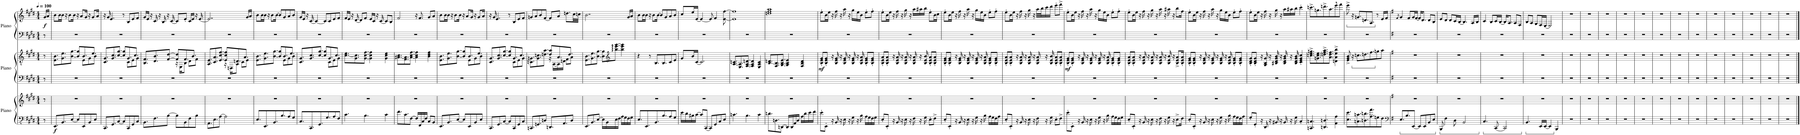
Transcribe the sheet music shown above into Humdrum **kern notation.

**kern	**kern	**dynam	**kern	**kern	**dynam	**kern	**kern	**dynam
*part3	*part3	*part3	*part2	*part2	*part2	*part1	*part1	*part1
*staff6	*staff5	*staff5/6	*staff4	*staff3	*staff3/4	*staff2	*staff1	*staff1/2
*I"Piano	*	*	*I"Piano	*	*	*I"Piano	*	*
*I'Pno.	*	*	*I'Pno.	*	*	*I'Pno.	*	*
*clefFv4	*clefG2	*	*clefF4	*clefGv2	*	*clefF4	*clefG2	*
*k[f#c#g#d#]	*k[f#c#g#d#]	*	*k[f#c#g#d#]	*k[f#c#g#d#]	*	*k[f#c#g#d#]	*k[f#c#g#d#]	*
*M4/4	*M4/4	*	*M4/4	*M4/4	*	*M4/4	*M4/4	*
*MM100	*MM100	*	*MM100	*MM100	*	*MM100	*MM100	*
=1	=1	=1	=1	=1	=1	=1	=1	=1
!	!	!	!	!	!	!	!	!LO:DY:b
8r	8r	.	8r	8r	.	8r	16g#/LL	f
.	.	.	.	.	.	.	16a/JJ	.
=2	=2	=2	=2	=2	=2	=2	=2	=2
*	*	*	*	*^	*	*	*	*
!	!	!LO:DY:b=2	!	!	!	!	!	!	!
8.EEE/L	1r	f	1r	8.E\ 8.B\L	8ryy	.	1r	8b\L	.
*	*	*	*	*v	*v	*	*	*	*
.	.	.	.	.	.	.	16b\L	.
8.BBB/	.	.	.	8.G#\ 8.e\	.	.	16b\JJ	.
.	.	.	.	.	.	.	16r	.
.	.	.	.	.	.	.	8b\L	.
[8EE/J	.	.	.	[8B\ [8g#\J	.	.	.	.
.	.	.	.	.	.	.	16b\Jk	.
8EE/L]	.	.	.	8B/] 8g#/]L	.	.	16r	.
.	.	.	.	.	.	.	8a/L	.
*	*	*	*	*^	*	*	*	*
8EEE/	.	.	.	8.B/	8E\L	.	.	.	.
.	.	.	.	.	.	.	.	16g#/Jk	.
8BBB/	.	.	.	.	8G#\	.	.	16r	.
.	.	.	.	8.e/J	.	.	.	8g#/L	.
8EE/J	.	.	.	.	8B\J	.	.	.	.
.	.	.	.	.	.	.	.	16a/Jk	.
=3	=3	=3	=3	=3	=3	=3	=3	=3	=3
8.CCC#/L	1r	.	1r	8.C#/ 8.G#/L	8ryy	.	1r	16r	.
.	.	.	.	.	.	.	.	16g#/	.
*	*	*	*	*v	*v	*	*	*	*
.	.	.	.	.	.	.	4.e/	.
8.GGG#/	.	.	.	8.G#/ 8.c#/	.	.	.	.
[8CC#/J	.	.	.	[8c#/ [8g#/J	.	.	.	.
8CC#/L]	.	.	.	8c#/] 8g#/]L	.	.	8r	.
*	*	*	*	*^	*	*	*	*
8CCC#/	.	.	.	8.G#/	8C#\L	.	.	8B/L	.
8GGG#/	.	.	.	.	8E\	.	.	8e/	.
.	.	.	.	8.c#/J	.	.	.	.	.
8CC#/J	.	.	.	.	8G#\J	.	.	8f#/J	.
=4	=4	=4	=4	=4	=4	=4	=4	=4	=4
8.BBB\L	1r	.	1r	8.BB/ 8.F#/L	2ryy	.	1r	16g#/LL	.
.	.	.	.	.	.	.	.	16e/JJ	.
.	.	.	.	.	.	.	.	16r	.
8.FF#\	.	.	.	8.D#/ 8.B/	.	.	.	16c#/	.
.	.	.	.	.	.	.	.	16r	.
.	.	.	.	.	.	.	.	16B/	.
[8BB\J	.	.	.	[8F#/ [8d#/J	.	.	.	16r	.
.	.	.	.	.	.	.	.	[16c#/	.
8BB\L]	.	.	.	8F#/] 8d#/]L	16r	.	.	8c#/L]	.
.	.	.	.	.	16EE\KL	.	.	.	.
8BBB\	.	.	.	8.F#/	8BB\J	.	.	8e'/J	.
8FF#\	.	.	.	.	8D#\L	.	.	16c#/LL	.
.	.	.	.	8.B/J	.	.	.	16e/JJ	.
8BB\J	.	.	.	.	8F#\J	.	.	16r	.
.	.	.	.	.	.	.	.	[16e/	.
=5	=5	=5	=5	=5	=5	=5	=5	=5	=5
8.AAA\L	1r	.	1r	8.AA/ 8.E/L	2ryy	.	1r	2..e/]	.
8.EE\	.	.	.	8.C#/ 8.A/	.	.	.	.	.
[8AA\J	.	.	.	[8E/ [8c#/ [8f#/J	.	.	.	.	.
2AA\]	.	.	.	8E/] 8c#/] 8f#/]L	16r	.	.	.	.
.	.	.	.	.	16DDn\KL	.	.	.	.
.	.	.	.	8.Dn/	8AA\J	.	.	.	.
.	.	.	.	.	8C#\L	.	.	.	.
.	.	.	.	8.A/J	.	.	.	.	.
.	.	.	.	.	8E\J	.	.	16g#/LL	.
.	.	.	.	.	.	.	.	16a/JJ	.
=6	=6	=6	=6	=6	=6	=6	=6	=6	=6
8.EE/L	1r	.	1r	8.E\ 8.B\L	8ryy	.	1r	8b\L	.
*	*	*	*	*v	*v	*	*	*	*
.	.	.	.	.	.	.	16b\L	.
8.EEE/	.	.	.	8.G#\ 8.e\	.	.	16b\JJ	.
.	.	.	.	.	.	.	16r	.
.	.	.	.	.	.	.	8b\L	.
8.BBB/	.	.	.	[8B\ [8g#\J	.	.	.	.
.	.	.	.	.	.	.	[16b\Jk	.
.	.	.	.	8B/] 8g#/]L	.	.	8b/L]	.
8.BB/	.	.	.	.	.	.	.	.
*	*	*	*	*^	*	*	*	*
.	.	.	.	8.B/	8E\L	.	.	8g#/	.
8AA/	.	.	.	.	8G#\	.	.	8a/	.
.	.	.	.	8.e/J	.	.	.	.	.
8GG#/J	.	.	.	.	8B\J	.	.	8b/J	.
=7	=7	=7	=7	=7	=7	=7	=7	=7	=7
8.CC#/L	1r	.	1r	8.C#/ 8.G#/L	8ryy	.	1r	16g#/LL	.
.	.	.	.	.	.	.	.	16e/JJ	.
*	*	*	*	*v	*v	*	*	*	*
.	.	.	.	.	.	.	16r	.
8.CCC#/	.	.	.	8.G#/ 8.c#/	.	.	[16c#/	.
.	.	.	.	.	.	.	4c#/_	.
8.GGG#/	.	.	.	[8c#/ [8g#/J	.	.	.	.
.	.	.	.	8c#/] 8g#/]L	.	.	8c#/L]	.
8.GG#/	.	.	.	.	.	.	.	.
*	*	*	*	*^	*	*	*	*
.	.	.	.	8.G#/	8C#\L	.	.	8c#/	.
8AA/	.	.	.	.	8E\	.	.	8e/	.
.	.	.	.	8.c#/J	.	.	.	.	.
8FF#/J	.	.	.	.	8G#\J	.	.	8f#/J	.
*	*	*	*	*v	*v	*	*	*	*
=8	=8	=8	=8	=8	=8	=8	=8	=8
4.C#\	1r	.	1r	[8.c#\ 8.e\L	.	1r	16f#/LL	.
.	.	.	.	.	.	.	16e/JJ	.
.	.	.	.	.	.	.	16r	.
.	.	.	.	8.G#\ 8.c#\]	.	.	[16d#/	.
.	.	.	.	.	.	.	8d#/L]	.
4.BB\	.	.	.	[8G#\ [8c#\ [8f#\J	.	.	8f#/J	.
.	.	.	.	4G#\] 4c#\] 4f#\]	.	.	16e/LL	.
.	.	.	.	.	.	.	16c#/JJ	.
.	.	.	.	.	.	.	16r	.
.	.	.	.	.	.	.	[16c#/	.
4C#\	.	.	.	4G#\ 4c#\ 4e\	.	.	8c#/L]	.
.	.	.	.	.	.	.	8B/J	.
=9	=9	=9	=9	=9	=9	=9	=9	=9
8.F#\L	1r	.	1r	[8.A#X\ 8.c#\L	.	1r	2f#/	.
8.C#\	.	.	.	8.F#\ 8.A#\]	.	.	.	.
[8FF#\J	.	.	.	[8A#\ [8c#\ [8f#\J	.	.	.	.
16FF#/LL]	.	.	.	4A#\] 4c#\] 4f#\]	.	.	16r	.
16FFF#/	.	.	.	.	.	.	8.f#/	.
16CC#/	.	.	.	.	.	.	.	.
16FF#/JJ	.	.	.	.	.	.	.	.
8CC#/L	.	.	.	4B\ 4d#\ 4f#\	.	.	8g#/L	.
8BBB/J	.	.	.	.	.	.	8a/J	.
=10	=10	=10	=10	=10	=10	=10	=10	=10
*	*	*	*	*^	*	*	*	*
8.EEE/L	1r	.	1r	8.E\ 8.B\L	8ryy	.	1r	8b\L	.
*	*	*	*	*v	*v	*	*	*	*
.	.	.	.	.	.	.	16b\L	.
8.BBB/	.	.	.	8.G#\ 8.e\	.	.	16b\JJ	.
.	.	.	.	.	.	.	16r	.
.	.	.	.	.	.	.	8b\L	.
[8EE/J	.	.	.	[8B\ [8g#\J	.	.	.	.
.	.	.	.	.	.	.	16b\Jk	.
8EE/L]	.	.	.	8B/] 8g#/]L	.	.	16r	.
.	.	.	.	.	.	.	8a/L	.
*	*	*	*	*^	*	*	*	*
8EEE/	.	.	.	8.B/	8E\L	.	.	.	.
.	.	.	.	.	.	.	.	16g#/Jk	.
8BBB/	.	.	.	.	8G#\	.	.	16r	.
.	.	.	.	8.e/J	.	.	.	8g#/L	.
8EE/J	.	.	.	.	8B\J	.	.	.	.
.	.	.	.	.	.	.	.	16a/Jk	.
=11	=11	=11	=11	=11	=11	=11	=11	=11	=11
8.CCC#/L	1r	.	1r	8.C#/ 8.G#/L	8ryy	.	1r	16r	.
.	.	.	.	.	.	.	.	16g#/	.
*	*	*	*	*v	*v	*	*	*	*
.	.	.	.	.	.	.	4.e/	.
8.GGG#/	.	.	.	8.G#/ 8.c#/	.	.	.	.
[8CC#/J	.	.	.	[8c#/ [8g#/J	.	.	.	.
8CC#/L]	.	.	.	8c#/] 8g#/]L	.	.	8r	.
*	*	*	*	*^	*	*	*	*
8CCC#/	.	.	.	8.G#/	8C#\L	.	.	8B/L	.
8GGG#/	.	.	.	.	8E\	.	.	8e/	.
.	.	.	.	8.c#/J	.	.	.	.	.
8CC#/J	.	.	.	.	8G#\J	.	.	8f#/J	.
=12	=12	=12	=12	=12	=12	=12	=12	=12	=12
8.CCCn/L	1r	.	1r	8.Cn\ 8.Gn\L	2ryy	.	1r	8gn/L	.
.	.	.	.	.	.	.	.	8a/	.
8.GGGn/	.	.	.	8.G\ 8.cn\	.	.	.	.	.
.	.	.	.	.	.	.	.	8b/	.
8DDn/J	.	.	.	[8dn\ [8a\J	.	.	.	[8f#/J	.
8.DDDn/L	.	.	.	8d/] 8a/]L	16r	.	.	8f#/L]	.
.	.	.	.	.	[16AA\LL	.	.	.	.
.	.	.	.	8.A/	16AA\]	.	.	8a/J	.
8.AAA/	.	.	.	.	16Dn\JJ	.	.	.	.
.	.	.	.	.	8F#\L	.	.	8.ddn\L	.
.	.	.	.	8.d/J	.	.	.	.	.
8DD/J	.	.	.	.	8A\J	.	.	.	.
.	.	.	.	.	.	.	.	32cc#\LL	.
.	.	.	.	.	.	.	.	32ccn\JJJ	.
*	*	*	*	*v	*v	*	*	*	*
=13	=13	=13	=13	=13	=13	=13	=13	=13
8.EEE/L	1r	.	1r	8.E\ 8.B\L	.	1r	2..b\	.
8.BBB/	.	.	.	8.G#\ 8.e\	.	.	.	.
[8EE/J	.	.	.	[8B\ [8g#\J	.	.	.	.
16EE\LL]	.	.	.	8B\] 8g#\]L	.	.	.	.
16BBB\	.	.	.	.	.	.	.	.
*	*	*	*	*clefG2	*	*	*	*
16EE\	.	.	.	[8bb\: [8eee\: [8ggg#\:J	.	.	.	.
16FF#\JJ	.	.	.	.	.	.	.	.
16AA\LL	.	.	.	4bb\] 4eee\] 4ggg#\]	.	.	.	.
16GG#\	.	.	.	.	.	.	.	.
16FF#\	.	.	.	.	.	.	16g#/LL	.
16GG#\JJ	.	.	.	.	.	.	16a/JJ	.
=14	=14	=14	=14	=14	=14	=14	=14	=14
8.EE/L	1r	.	1r	4r	.	1r	8b\L	.
.	.	.	.	.	.	.	16b\L	.
8.EEE/	.	.	.	.	.	.	16b\JJ	.
.	.	.	.	8r	.	.	16r	.
.	.	.	.	.	.	.	8b\L	.
8.BBB/	.	.	.	8.B/L	.	.	.	.
.	.	.	.	.	.	.	[16b\Jk	.
.	.	.	.	.	.	.	8b/L]	.
8.BB/	.	.	.	8.B/	.	.	.	.
.	.	.	.	.	.	.	8g#/	.
8AA/	.	.	.	8c#/	.	.	8a/	.
8GG#/J	.	.	.	8e/J	.	.	8b/J	.
=15	=15	=15	=15	=15	=15	=15	=15	=15
16E\LL	1r	.	1r	8g#/L	.	1r	8cc#/L	.
16D#\	.	.	.	.	.	.	.	.
16BB#X\	.	.	.	16b/L	.	.	16ee/L	.
[16C#\JJ	.	.	.	[16c#/JJ	.	.	[16e/JJ	.
8C#/L]	.	.	.	2.c#/]	.	.	4e/_	.
[8CCC#/J	.	.	.	.	.	.	.	.
8CCC#/L]	.	.	.	.	.	.	8e/]	.
8GGG#/	.	.	.	.	.	.	4f#/	.
8CC#/	.	.	.	.	.	.	.	.
8EE/J	.	.	.	.	.	.	[8e\ [8ff#\	.
=16	=16	=16	=16	=16	=16	=16	=16	=16
4.Cn\	1r	.	1r	[8.A/ 8.cn/L	.	1r	1e] 1ff#]	.
.	.	.	.	8.E/ 8.A/]	.	.	.	.
4.BB\	.	.	.	[8F#/ [8A/ [8dn/J	.	.	.	.
.	.	.	.	4F#/] 4A/] 4d/]	.	.	.	.
4C\	.	.	.	4E/ 4A/ 4c/	.	.	.	.
=17	=17	=17	=17	=17	=17	=17	=17	=17
8.Dn\L	1r	.	1r	[8.B/ 8.dn/L	.	1r	1ddn 1ff# 1aa	.
8.DDn\	.	.	.	8.F#/ 8.B/]	.	.	.	.
[8DDDn\J	.	.	.	[8G#/ [8B/ [8e/J	.	.	.	.
16DDD/LL]	.	.	.	4G#/] 4B/] 4e/]	.	.	.	.
16DDD/	.	.	.	.	.	.	.	.
16AAA/	.	.	.	.	.	.	.	.
16DD/JJ	.	.	.	.	.	.	.	.
16AA\LL	.	.	.	4F#/ 4B/ 4d/	.	.	.	.
16D\	.	.	.	.	.	.	.	.
16E\	.	.	.	.	.	.	.	.
16F#\JJ	.	.	.	.	.	.	.	.
=18	=18	=18	=18	=18	=18	=18	=18	=18
!	!	!	!	!	!LO:DY:b	!	!	!
8E'\L	1r	.	1r	8B/' 8e/' 8g#/'L	mf	1r	8ee'\L	.
8EEE'\J	.	.	.	8B/' 8e/' 8g#/'J	.	.	16b\L	.
.	.	.	.	.	.	.	16ee\JJ	.
16r	.	.	.	16r	.	.	16r	.
16BBB/	.	.	.	16B/ 16e/ 16g#/	.	.	16ff#\	.
16r	.	.	.	16r	.	.	16r	.
16EE\	.	.	.	16B/ 16e/ 16g#/	.	.	16aa\	.
16r	.	.	.	16r	.	.	16r	.
16GG#\	.	.	.	16B/ 16e/ 16g#/	.	.	16gg#\LL	.
16r	.	.	.	16r	.	.	16ee\	.
16BB\	.	.	.	16B/ 16e/ 16a/	.	.	16b\JJ	.
16AA\LL	.	.	.	8B/' 8e/' 8g#/'L	.	.	8ee'\L	.
16GG#\	.	.	.	.	.	.	.	.
16FF#\	.	.	.	8B/' 8e/' 8g#/'J	.	.	8ff#'\J	.
16GG#\JJ	.	.	.	.	.	.	.	.
=19	=19	=19	=19	=19	=19	=19	=19	=19
8EE'/L	1r	.	1r	8B/' 8e/' 8a/'L	.	1r	8ee'\L	.
8EEE'/J	.	.	.	8B/' 8e/' 8a/'J	.	.	16b\L	.
.	.	.	.	.	.	.	16ee\JJ	.
16r	.	.	.	16r	.	.	16r	.
16BBB/	.	.	.	16B/ 16e/ 16a/	.	.	16ff#\	.
16r	.	.	.	16r	.	.	16r	.
16EE\	.	.	.	16B/ 16e/ 16a/	.	.	16gg#\	.
16r	.	.	.	16r	.	.	16r	.
16FF#\	.	.	.	16B/ 16e/ 16a/	.	.	16aa\LL	.
16r	.	.	.	16r	.	.	16aa#X\	.
16GG#\	.	.	.	16B/ 16e/ 16b/	.	.	16bb\JJ	.
8EE'\L	.	.	.	8B/' 8e/' 8a/'L	.	.	8ee'\L	.
8FF#^\J	.	.	.	8B/' 8e/' 8a/'J	.	.	16b\L	.
.	.	.	.	.	.	.	16cc#\JJ	.
=20	=20	=20	=20	=20	=20	=20	=20	=20
8EE'/L	1r	.	1r	8B/' 8e/' 8g#/'L	.	1r	8ee'\L	.
8EEE'/J	.	.	.	8B/' 8e/' 8g#/'J	.	.	16b\L	.
.	.	.	.	.	.	.	16ee\JJ	.
16r	.	.	.	16r	.	.	16r	.
16BBB/	.	.	.	16B/ 16e/ 16g#/	.	.	16ff#\	.
16r	.	.	.	16r	.	.	16r	.
16EE\	.	.	.	16B/ 16e/ 16g#/	.	.	16aa\	.
16r	.	.	.	16r	.	.	16r	.
16GG#\	.	.	.	16B/ 16e/ 16g#/	.	.	16gg#\LL	.
16r	.	.	.	16r	.	.	16ee\	.
16BB\	.	.	.	16B/ 16e/ 16a/	.	.	16b\JJ	.
16AA\LL	.	.	.	8B/' 8e/' 8g#/'L	.	.	8ee'\L	.
16GG#\	.	.	.	.	.	.	.	.
16FF#\	.	.	.	8B/' 8e/' 8g#/'J	.	.	8ff#'\J	.
16AA\JJ	.	.	.	.	.	.	.	.
=21	=21	=21	=21	=21	=21	=21	=21	=21
8EE'/L	1r	.	1r	8B/' 8e/' 8a/'L	.	1r	8ee'\L	.
8EEE'/J	.	.	.	8B/' 8e/' 8a/'J	.	.	16b\L	.
.	.	.	.	.	.	.	16ee\JJ	.
16r	.	.	.	16r	.	.	16r	.
16BBB/	.	.	.	16B/ 16e/ 16a/	.	.	16ff#\	.
16r	.	.	.	16r	.	.	16r	.
16EE\	.	.	.	16B/ 16e/ 16a/	.	.	16gg#\	.
16r	.	.	.	16r	.	.	16r	.
16FF#\	.	.	.	16B/ 16e/ 16a/	.	.	32aa\LLL	.
.	.	.	.	.	.	.	32bb\J	.
16r	.	.	.	16r	.	.	16ccc#\	.
16GG#\	.	.	.	16B/ 16e/ 16b/	.	.	16ddd#\JJ	.
8EE'\L	.	.	.	8B/' 8e/' 8a/'L	.	.	8eee'\L	.
8FF#^\J	.	.	.	8B/' 8e/' 8a/'J	.	.	8fff#^\J	.
=22	=22	=22	=22	=22	=22	=22	=22	=22
!	!	!	!	!	!LO:DY:b	!	!	!
8E'\L	1r	.	1r	8B/' 8e/' 8g#/'L	mf	1r	8ee'\L	.
8EEE'\J	.	.	.	8B/' 8e/' 8g#/'J	.	.	16b\L	.
.	.	.	.	.	.	.	16ee\JJ	.
16r	.	.	.	16r	.	.	16r	.
16BBB/	.	.	.	16B/ 16e/ 16g#/	.	.	16ff#\	.
16r	.	.	.	16r	.	.	16r	.
16EE\	.	.	.	16B/ 16e/ 16g#/	.	.	16aa\	.
16r	.	.	.	16r	.	.	16r	.
16GG#\	.	.	.	16B/ 16e/ 16g#/	.	.	16gg#\LL	.
16r	.	.	.	16r	.	.	16ee\	.
16BB\	.	.	.	16B/ 16e/ 16a/	.	.	16b\JJ	.
16AA\LL	.	.	.	8B/' 8e/' 8g#/'L	.	.	8ee'\L	.
16GG#\	.	.	.	.	.	.	.	.
16FF#\	.	.	.	8B/' 8e/' 8g#/'J	.	.	8ff#'\J	.
16GG#\JJ	.	.	.	.	.	.	.	.
=23	=23	=23	=23	=23	=23	=23	=23	=23
8EE'/L	1r	.	1r	8B/' 8e/' 8a/'L	.	1r	8ee'\L	.
8EEE'/J	.	.	.	8B/' 8e/' 8a/'J	.	.	16b\L	.
.	.	.	.	.	.	.	16ee\JJ	.
16r	.	.	.	16r	.	.	16r	.
16BBB/	.	.	.	16B/ 16e/ 16a/	.	.	16ff#\	.
16r	.	.	.	16r	.	.	16r	.
16EE\	.	.	.	16B/ 16e/ 16a/	.	.	16gg#\	.
16r	.	.	.	16r	.	.	16r	.
16FF#\	.	.	.	16B/ 16e/ 16a/	.	.	16aa\	.
16r	.	.	.	16r	.	.	16r	.
16GG#\	.	.	.	16B/ 16e/ 16b/	.	.	16aa#X\	.
16r	.	.	.	16r	.	.	16r	.
8EE^\L	.	.	.	8B/^ 8e/^ 8a/^L	.	.	8bb\L	.
16FF#\Jk	.	.	.	16B/' 16e/' 16a/'Jk	.	.	16ff#\Jk	.
=24	=24	=24	=24	=24	=24	=24	=24	=24
8EE'/L	1r	.	1r	8B/' 8e/' 8g#/'L	.	1r	8ee'\L	.
8EEE'/J	.	.	.	8B/' 8e/' 8g#/'J	.	.	16b\L	.
.	.	.	.	.	.	.	16ee\JJ	.
16r	.	.	.	16r	.	.	16r	.
16BBB/	.	.	.	16B/ 16e/ 16g#/	.	.	16ff#\	.
16r	.	.	.	16r	.	.	16r	.
16EE\	.	.	.	16B/ 16e/ 16g#/	.	.	16aa\	.
16r	.	.	.	16r	.	.	16r	.
16GG#\	.	.	.	16B/ 16e/ 16g#/	.	.	16gg#\LL	.
16r	.	.	.	16r	.	.	16ee\	.
16BB\	.	.	.	16B/ 16e/ 16a/	.	.	16b\JJ	.
16AA\LL	.	.	.	8B/' 8e/' 8g#/'L	.	.	8ee'\L	.
16GG#\	.	.	.	.	.	.	.	.
16FF#\	.	.	.	8B/' 8e/' 8g#/'J	.	.	8ff#'\J	.
16AA\JJ	.	.	.	.	.	.	.	.
=25	=25	=25	=25	=25	=25	=25	=25	=25
8GG#'/L	1r	.	1r	8B/' 8d#/' 8g#/'L	.	1r	8ee'\L	.
8GGG#'/J	.	.	.	8B/' 8d#/' 8g#/'J	.	.	16b\L	.
.	.	.	.	.	.	.	16ee\JJ	.
16r	.	.	.	16r	.	.	16r	.
16DDD#/	.	.	.	16G#/ 16B/ 16g#/	.	.	16ff#\	.
16r	.	.	.	16r	.	.	16r	.
16BBB#X/	.	.	.	16B#X/ 16d#/ 16g#/ 16b/	.	.	16gg#\	.
16r	.	.	.	16r	.	.	16r	.
16BBB#/	.	.	.	16B#/ 16d#/ 16g#/ 16b/	.	.	16aa\LL	.
16r	.	.	.	16r	.	.	16aa#X\	.
16GG#\	.	.	.	16B#/ 16d#/ 16g#/ 16b/	.	.	16bb\JJ	.
4CC#'/	.	.	.	4c#/' 4e/' 4g#/' 4cc#/'	.	.	4ccc#'\	.
=26	=26	=26	=26	=26	=26	=26	=26	=26
4.CCCn/ 4.CCn/	1r	.	1r	8.ccn\^ 8.ee\^ 8.ggn\^L	.	1r	8.cccn^\L	.
.	.	.	.	8.gn\ 8.cc\ 8.ee\	.	.	8.ggn\	.
4.DDDn/ 4.DDn/	.	.	.	8.ddn\^ 8.ff#\^ 8.aa\^	.	.	8.dddn^\	.
.	.	.	.	8.a\ 8.dd\ 8.ff#\J	.	.	8.aa\	.
4AAA\ 4AA\	.	.	.	4dn\^ 4a\^ 4ee\^ 4bb\^	.	.	8eee^^\	.
.	.	.	.	.	.	.	8fff#\J	.
=27	=27	=27	=27	=27	=27	=27	=27	=27
*	*	*	*	*	*	*	*ped	*
8.EE\ 8.E\L	1r	.	1r	8e/^ 8g#/^ 8b/^	.	1r	8eee^\	.
*	*	*	*	*ped	*	*	*	*
.	.	.	.	16r	.	.	16r	.
8.CCn\ 8.Cn\	.	.	.	8.ccn\L	.	.	8.gn/L	.
8.DDn\ 8.Dn\	.	.	.	8.ddn\	.	.	8.dn/	.
8.AA\ 8.A\	.	.	.	8.ff#\	.	.	8.A/J	.
*	*	*	*	*Xped	*	*	*	*
*	*	*	*	*	*	*	*Xped	*
8GGn\	.	.	.	8ggn\	.	.	8r	.
8FF#\J	.	.	.	8aa\J	.	.	16e/LL	.
.	.	.	.	.	.	.	16f#/JJ	.
=28	=28	=28	=28	=28	=28	=28	=28	=28
*clefF4	*	*	*	*	*	*	*	*
*k[f#]	*k[f#]	*	*k[f#]	*k[f#]	*	*k[f#]	*k[f#]	*
.	.	.	.	.	.	.	8qf#/	.
8.E/L	1r	.	1r	1r	.	1r	4g/	.
8.B/	.	.	.	.	.	.	.	.
.	.	.	.	.	.	.	8f#/L	.
[8EE/J	.	.	.	.	.	.	16g/L	.
.	.	.	.	.	.	.	[16f#/JJ	.
8EE/L]	.	.	.	.	.	.	16f#/KL]	.
.	.	.	.	.	.	.	8.d/J	.
8EE/	.	.	.	.	.	.	.	.
8BB/	.	.	.	.	.	.	8d/L	.
8E/J	.	.	.	.	.	.	8B/J	.
=29	=29	=29	=29	=29	=29	=29	=29	=29
8BBB/	1r	.	1r	1r	.	1r	8e/L	.
4F#\	.	.	.	.	.	.	8d/J	.
.	.	.	.	.	.	.	8d/L	.
8D\	.	.	.	.	.	.	16c/L	.
.	.	.	.	.	.	.	[16B/JJ	.
2BB/	.	.	.	.	.	.	4.B/]	.
.	.	.	.	.	.	.	16A/LL	.
.	.	.	.	.	.	.	16B/JJ	.
=30	=30	=30	=30	=30	=30	=30	=30	=30
4.C/	1r	.	1r	1r	.	1r	4c/	.
.	.	.	.	.	.	.	8B/L	.
[8CC/	.	.	.	.	.	.	16c/L	.
.	.	.	.	.	.	.	[16B/JJ	.
2CC/]	.	.	.	.	.	.	16B/KL]	.
.	.	.	.	.	.	.	8.A/J	.
.	.	.	.	.	.	.	8A/L	.
.	.	.	.	.	.	.	8F#/J	.
=31	=31	=31	=31	=31	=31	=31	=31	=31
4.BB/	1r	.	1r	1r	.	1r	8B/L	.
.	.	.	.	.	.	.	8A/J	.
.	.	.	.	.	.	.	8G/L	.
16EE/LL	.	.	.	.	.	.	16F#/L	.
[16EE/JJ	.	.	.	.	.	.	[16E/JJ	.
4EE/]	.	.	.	.	.	.	2E/]	.
4BBB/	.	.	.	.	.	.	.	.
=32	=32	=32	=32	=32	=32	=32	=32	=32
1r	1r	.	1r	1r	.	1r	1r	.
=33	=33	=33	=33	=33	=33	=33	=33	=33
1r	1r	.	1r	1r	.	1r	1r	.
=34	=34	=34	=34	=34	=34	=34	=34	=34
1r	1r	.	1r	1r	.	1r	1r	.
=35	=35	=35	=35	=35	=35	=35	=35	=35
1r	1r	.	1r	1r	.	1r	1r	.
=36	=36	=36	=36	=36	=36	=36	=36	=36
1r	1r	.	1r	1r	.	1r	1r	.
=37	=37	=37	=37	=37	=37	=37	=37	=37
1r	1r	.	1r	1r	.	1r	1r	.
=38	=38	=38	=38	=38	=38	=38	=38	=38
1r	1r	.	1r	1r	.	1r	1r	.
=39	=39	=39	=39	=39	=39	=39	=39	=39
1r	1r	.	1r	1r	.	1r	1r	.
=40	=40	=40	=40	=40	=40	=40	=40	=40
1r	1r	.	1r	1r	.	1r	1r	.
=41	=41	=41	=41	=41	=41	=41	=41	=41
1r	1r	.	1r	1r	.	1r	1r	.
=42	=42	=42	=42	=42	=42	=42	=42	=42
1r	1r	.	1r	1r	.	1r	1r	.
=43	=43	=43	=43	=43	=43	=43	=43	=43
1r	1r	.	1r	1r	.	1r	1r	.
=44	=44	=44	=44	=44	=44	=44	=44	=44
1r	1r	.	1r	1r	.	1r	1r	.
==	==	==	==	==	==	==	==	==
*-	*-	*-	*-	*-	*-	*-	*-	*-
